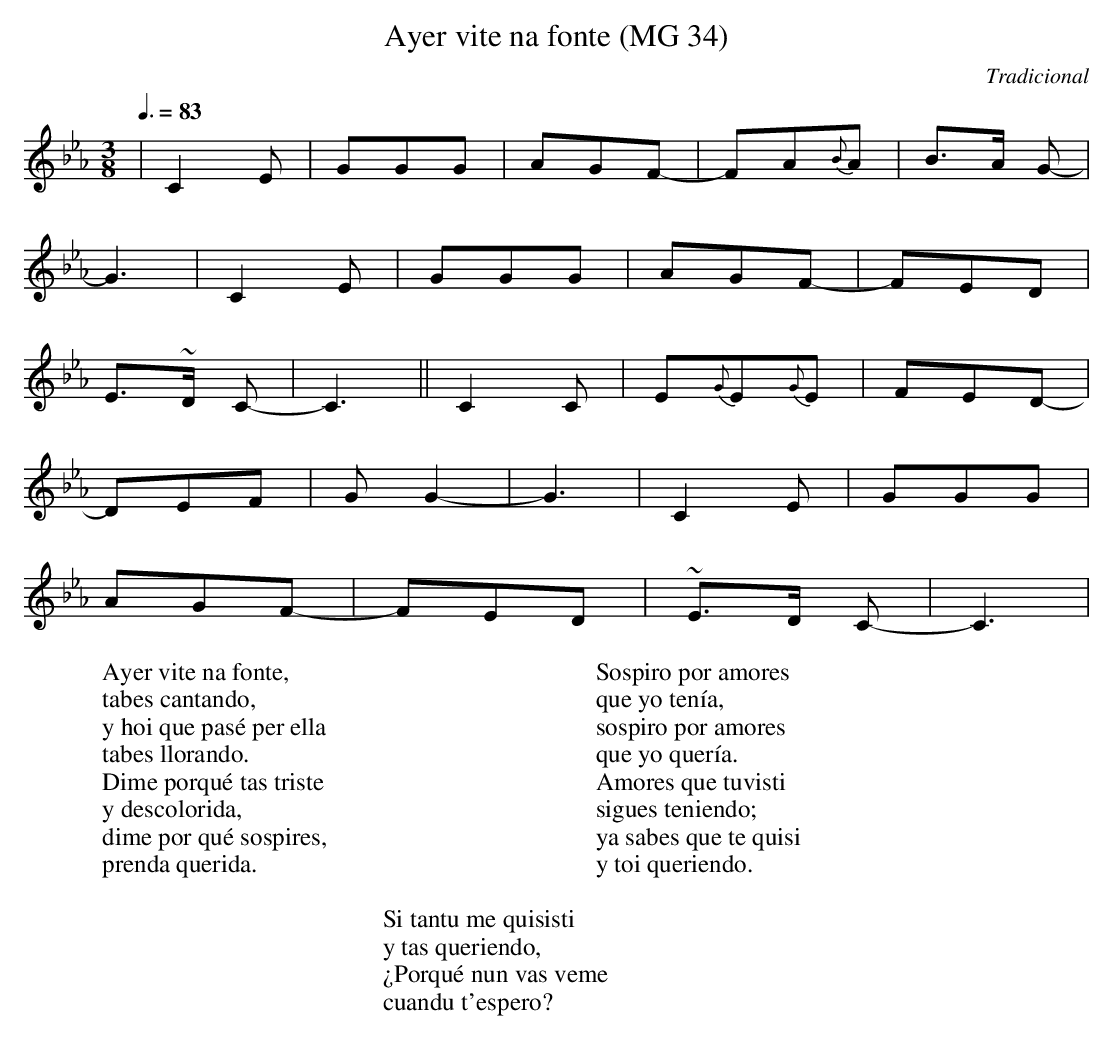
X:1
T:Ayer vite na fonte (MG 34)
C:Tradicional
E:Nivel 3
M:3/8
L:1/8
Q:3/8=83
W:Ayer vite na fonte,
W:tabes cantando,
W:y hoi que pasé per ella
W:tabes llorando.
W:Dime porqué tas triste
W:y descolorida,
W:dime por qué sospires,
W:prenda querida.
W:
W:Sospiro por amores
W:que yo tenía,
W:sospiro por amores
W:que yo quería.
W:Amores que tuvisti
W:sigues teniendo;
W:ya sabes que te quisi
W:y toi queriendo.
W:
W:Si tantu me quisisti
W:y tas queriendo,
W:¿Porqué nun vas veme
W:cuandu t'espero?
K:Cm
|C2 E|GGG|AGF-|FA{B}A|B3/2A/ G-|
G3|C2 E|GGG|AGF-|FED|
E3/2~D/ C-|C3||C2 C|E{G}E{G}E|FED-|
DEF|G G2-|G3|C2 E|GGG|
AGF-|FED|~E3/2D/ C-|C3|
